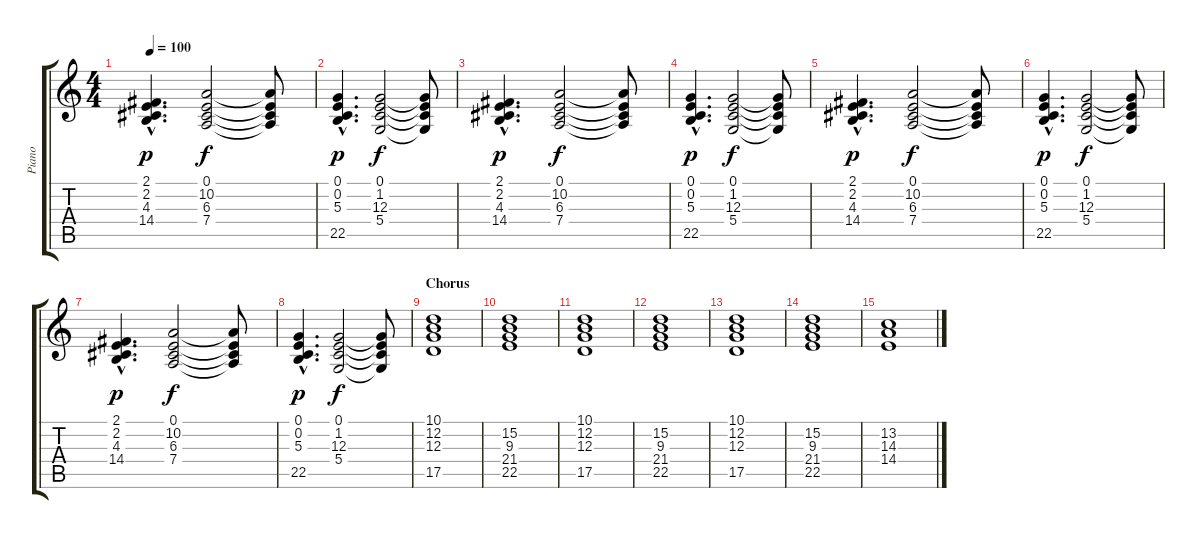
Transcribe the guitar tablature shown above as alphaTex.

\track ("Piano" "Piano") {instrument electricgrandpiano}
\staff {score tabs}
\tuning (E4 B3 G3 D3 A2 E2) {hide}
\ts (4 4)
\tempo 100
\clef g2
\ks c
(2.1{hac} 2.2{hac} 4.3{hac} 14.4{hac}).4{d dy p} (0.1 10.2 6.3 7.4).2{dy f} (0.1{t} 10.2{t} 6.3{t} 7.4{t}).8 |
(0.1{hac} 0.2{hac} 5.3{hac} 22.5{hac}).4{d dy p} (0.1 1.2 12.3 5.4).2{dy f} (0.1{t} 1.2{t} 12.3{t} 5.4{t}).8 |
(2.1{hac} 2.2{hac} 4.3{hac} 14.4{hac}).4{d dy p} (0.1 10.2 6.3 7.4).2{dy f} (0.1{t} 10.2{t} 6.3{t} 7.4{t}).8 |
(0.1{hac} 0.2{hac} 5.3{hac} 22.5{hac}).4{d dy p} (0.1 1.2 12.3 5.4).2{dy f} (0.1{t} 1.2{t} 12.3{t} 5.4{t}).8 |
(2.1{hac} 2.2{hac} 4.3{hac} 14.4{hac}).4{d dy p} (0.1 10.2 6.3 7.4).2{dy f} (0.1{t} 10.2{t} 6.3{t} 7.4{t}).8 |
(0.1{hac} 0.2{hac} 5.3{hac} 22.5{hac}).4{d dy p} (0.1 1.2 12.3 5.4).2{dy f} (0.1{t} 1.2{t} 12.3{t} 5.4{t}).8 |
(2.1{hac} 2.2{hac} 4.3{hac} 14.4{hac}).4{d dy p} (0.1 10.2 6.3 7.4).2{dy f} (0.1{t} 10.2{t} 6.3{t} 7.4{t}).8 |
(0.1{hac} 0.2{hac} 5.3{hac} 22.5{hac}).4{d dy p} (0.1 1.2 12.3 5.4).2{dy f} (0.1{t} 1.2{t} 12.3{t} 5.4{t}).8 |
\section ("" "Chorus")
(10.1 12.2 12.3 17.5).1 |
(15.2 9.3 21.4 22.5).1 |
(10.1 12.2 12.3 17.5).1 |
(15.2 9.3 21.4 22.5).1 |
(10.1 12.2 12.3 17.5).1 |
(15.2 9.3 21.4 22.5).1 |
(13.2 14.3 14.4).1
